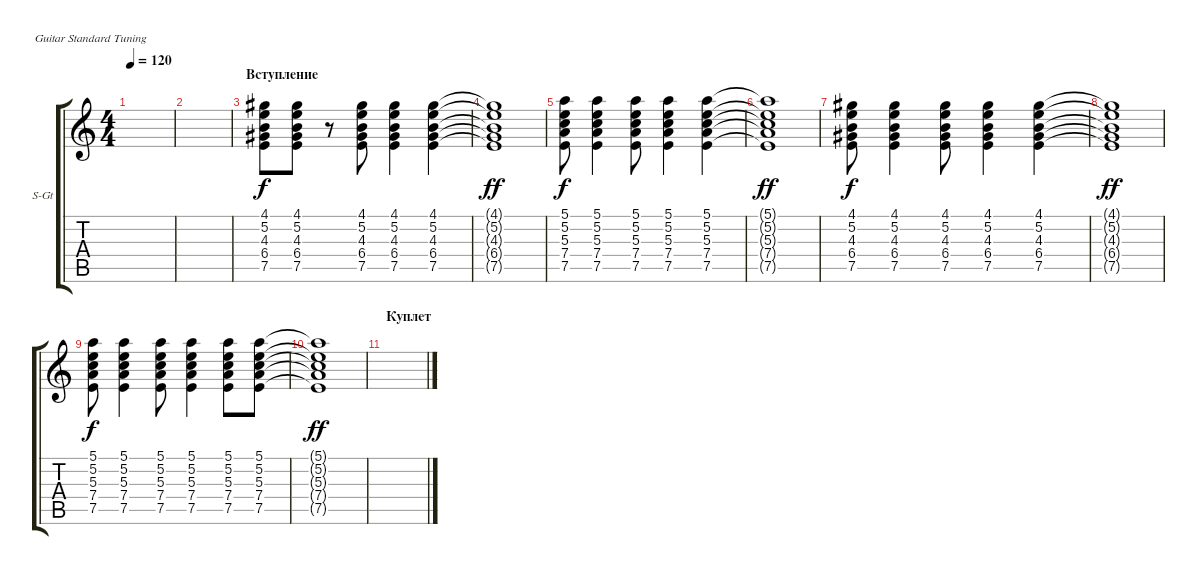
\defaultSystemsLayout 4
\bracketExtendMode groupsimilarinstruments
\firstSystemTrackNameOrientation horizontal
\otherSystemsTrackNameOrientation horizontal
\track ("В. Бутусов (гитара)" "S-Gt") {instrument acousticguitarsteel}
\staff {score tabs}
\tuning (E4 B3 G3 D3 A2 E2)
\ts (4 4)
\tempo 120
\clef g2
\ks c
|
|
\section ("" "Вступление")
(4.1 5.2 4.3 6.4 7.5).8 (4.1 5.2 4.3 6.4 7.5).8 r.8 (4.1 5.2 4.3 6.4 7.5).8 (4.1 5.2 4.3 6.4 7.5).4 (4.1 5.2 4.3 6.4 7.5).4 |
(4.1{t} 5.2{t} 4.3{t} 6.4{t} 7.5{t}).1{dy ff} |
(5.1 5.2 5.3 7.4 7.5).8{dy f} (5.1 5.2 5.3 7.4 7.5).4 (5.1 5.2 5.3 7.4 7.5).8 (5.1 5.2 5.3 7.4 7.5).4 (5.1 5.2 5.3 7.4 7.5).4 |
(5.1{t} 5.2{t} 5.3{t} 7.4{t} 7.5{t}).1{dy ff} |
(4.1 5.2 4.3 6.4 7.5).8{dy f} (4.1 5.2 4.3 6.4 7.5).4 (4.1 5.2 4.3 6.4 7.5).8 (4.1 5.2 4.3 6.4 7.5).4 (4.1 5.2 4.3 6.4 7.5).4 |
(4.1{t} 5.2{t} 4.3{t} 6.4{t} 7.5{t}).1{dy ff} |
(5.1 5.2 5.3 7.4 7.5).8{dy f} (5.1 5.2 5.3 7.4 7.5).4 (5.1 5.2 5.3 7.4 7.5).8 (5.1 5.2 5.3 7.4 7.5).4 (5.1 5.2 5.3 7.4 7.5).8 (5.1 5.2 5.3 7.4 7.5).8 |
(5.1{t} 5.2{t} 5.3{t} 7.4{t} 7.5{t}).1{dy ff} |
\section ("" "Куплет")
